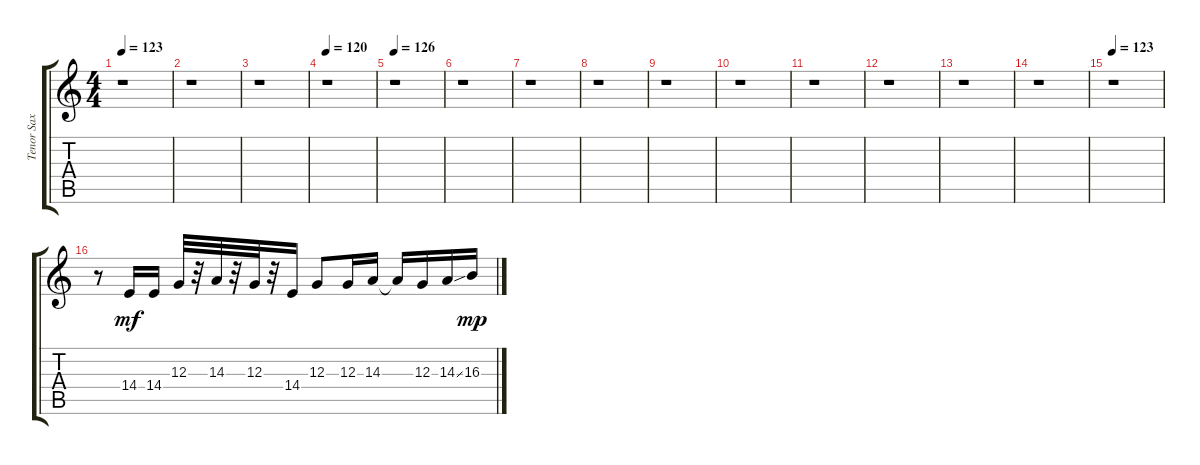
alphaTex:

\track ("Tenor Sax (Bobby Keys)" "Tenor Sax ") {instrument tenorsax}
\staff {score tabs}
\tuning (E4 B3 G3 D3 A2 E2) {hide}
\ts (4 4)
\tempo 123
\clef g2
\ks c
r.1{dy mf} |
r.1 |
r.1 |
\tempo 120
r.1 |
\tempo 126
r.1 |
r.1 |
r.1 |
r.1 |
r.1 |
r.1 |
r.1 |
r.1 |
r.1 |
r.1 |
\tempo 123
r.1 |
r.8 14.4.16 14.4.16 12.3.32 r.32 14.3.32 r.32 12.3.32 r.32 14.4.16 12.3.8 12.3.16 14.3.16 14.3{t}.16 12.3.16 14.3{ss}.16 16.3.16{dy mp}
